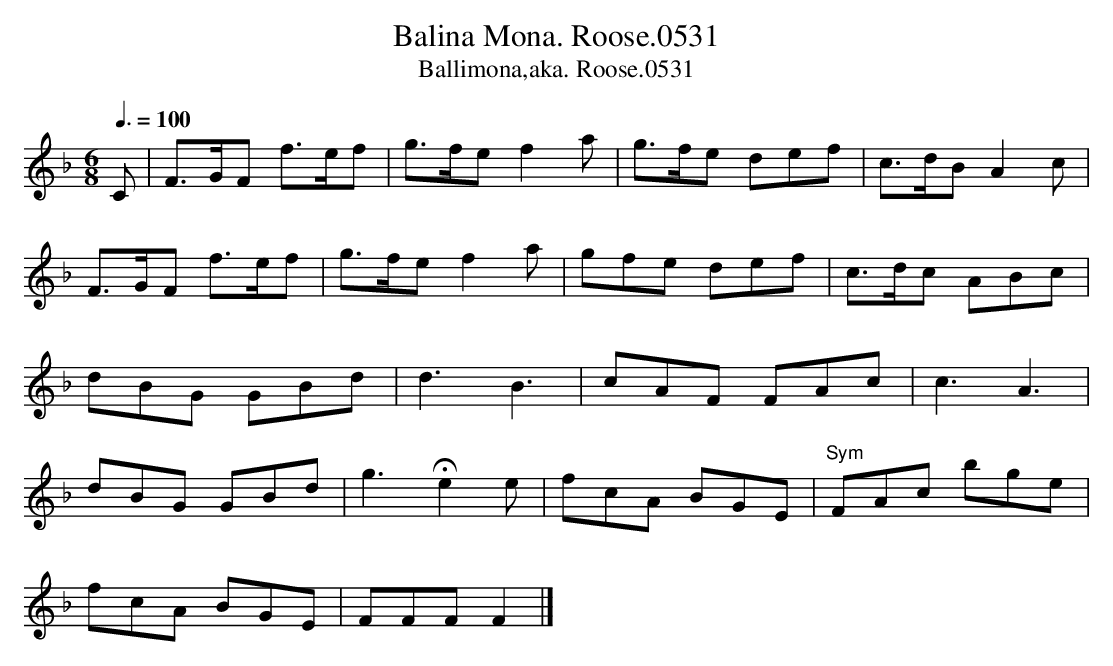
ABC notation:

X:1
T:Balina Mona. Roose.0531
T:Ballimona,aka. Roose.0531
M:6/8
L:1/8
Q:3/8=100
K:F
C|F>GF f>ef |g>fe f2a |g>fe def |c>dBA2c |
F>GF f>ef |g>fe f2a |gfe def |c>dc ABc |
dBG GBd |d3B3 |cAF FAc |c3A3 |
dBG GBd |g3!fermata!e2e |fcA BGE |"Sym"FAc bge |
fcA BGE |FFFF2|]
